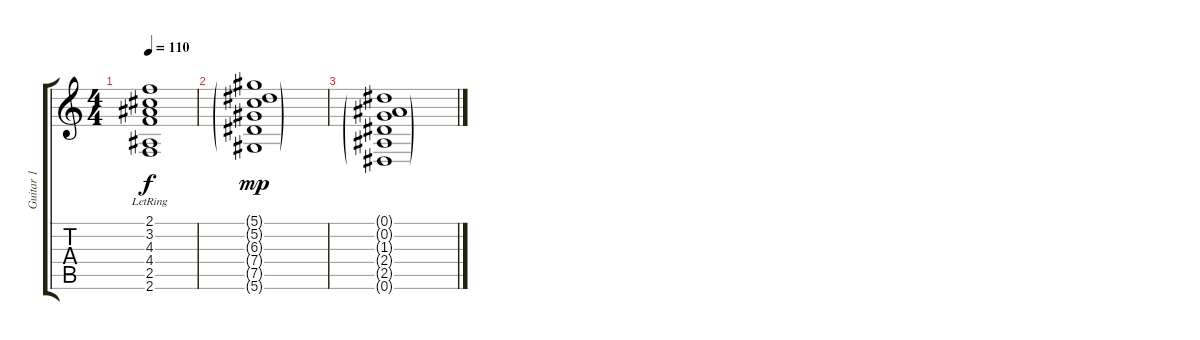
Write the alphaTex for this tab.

\track ("Guitar 1" "Guitar 1") {instrument acousticguitarsteel}
\staff {score tabs}
\tuning (Eb4 Bb3 Gb3 Db3 Ab2 Eb2) {hide}
\ts (4 4)
\tempo 110
\clef g2
\ks c
(2.1{lr} 3.2{lr} 4.3{lr} 4.4{lr} 2.5{lr} 2.6).1{dy f} |
(5.1{g} 5.2{g} 6.3{g} 7.4{g} 7.5{g} 5.6{g}).1{dy mp} |
(0.1{g} 0.2{g} 1.3{g} 2.4{g} 2.5{g} 0.6{g}).1
